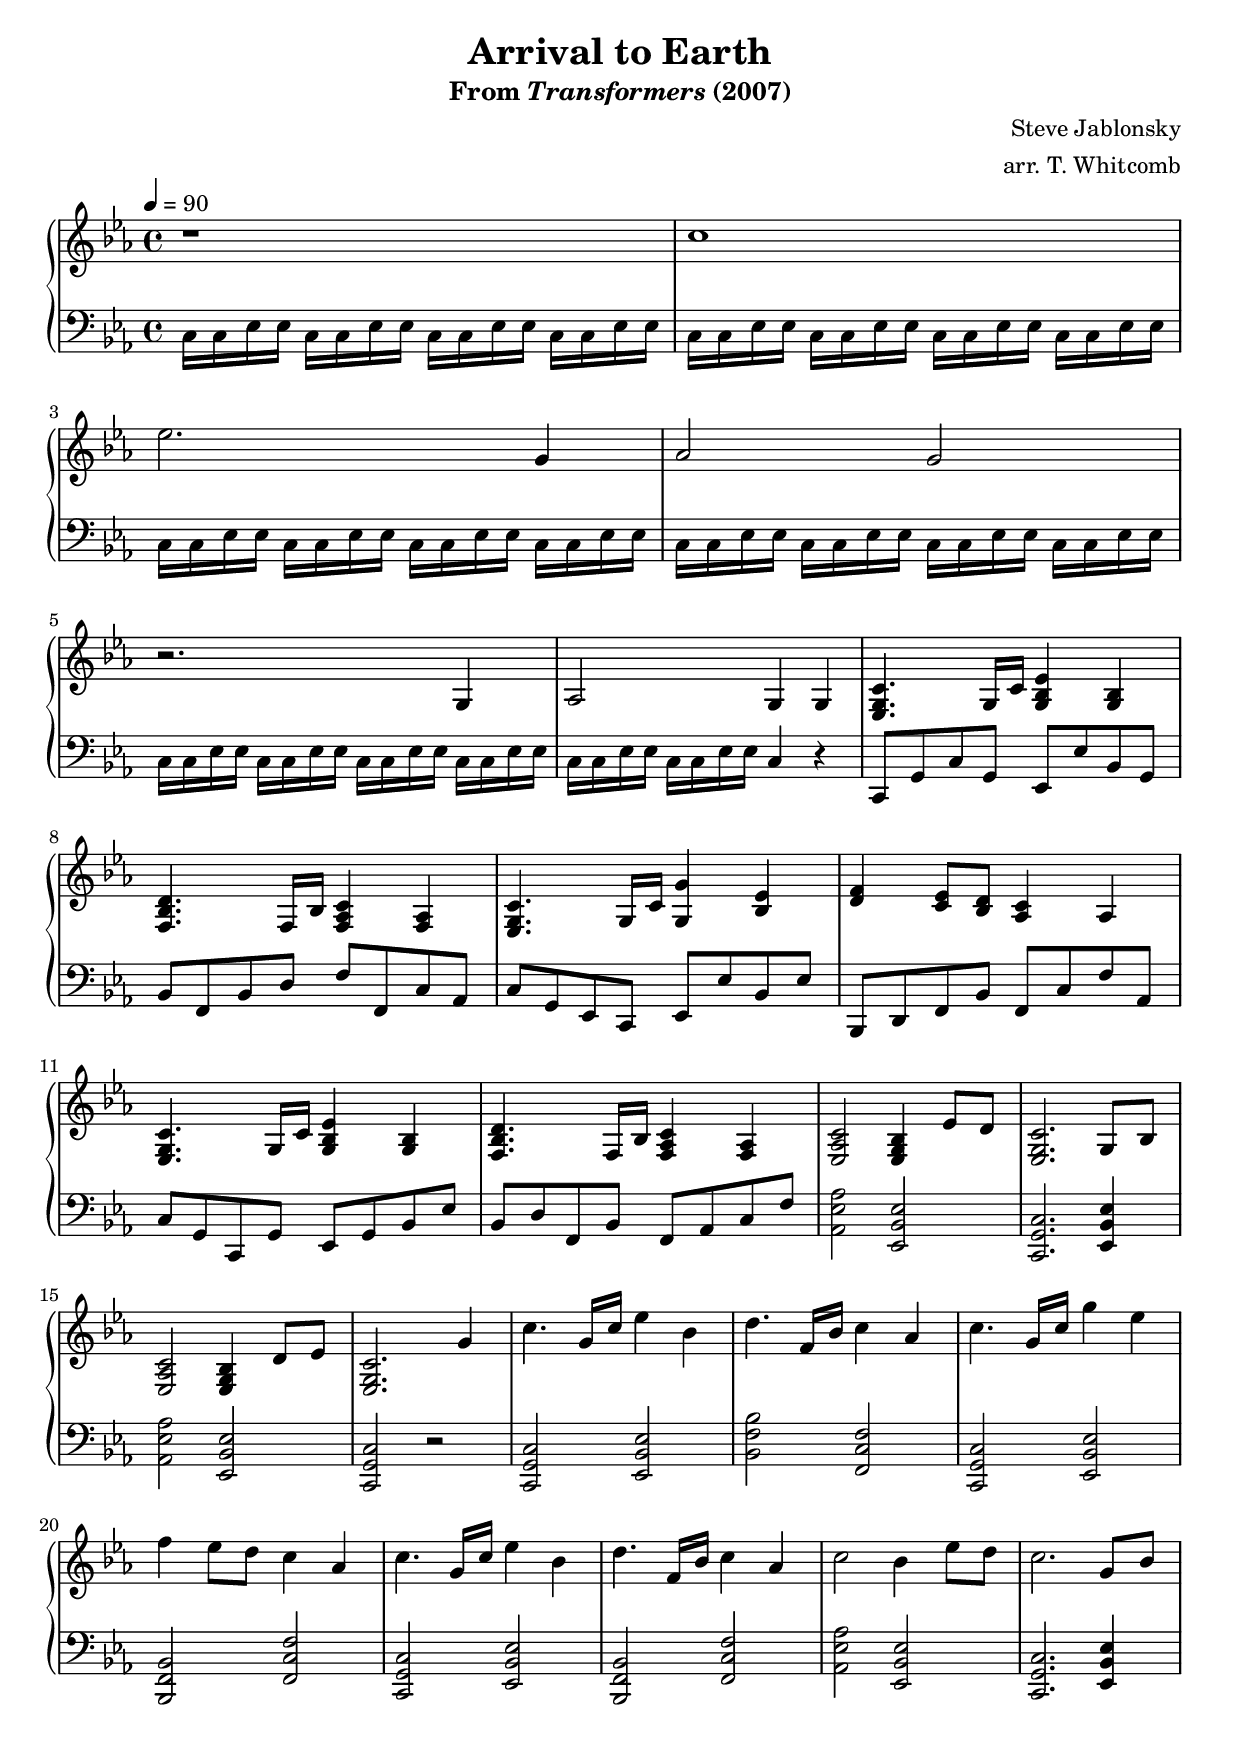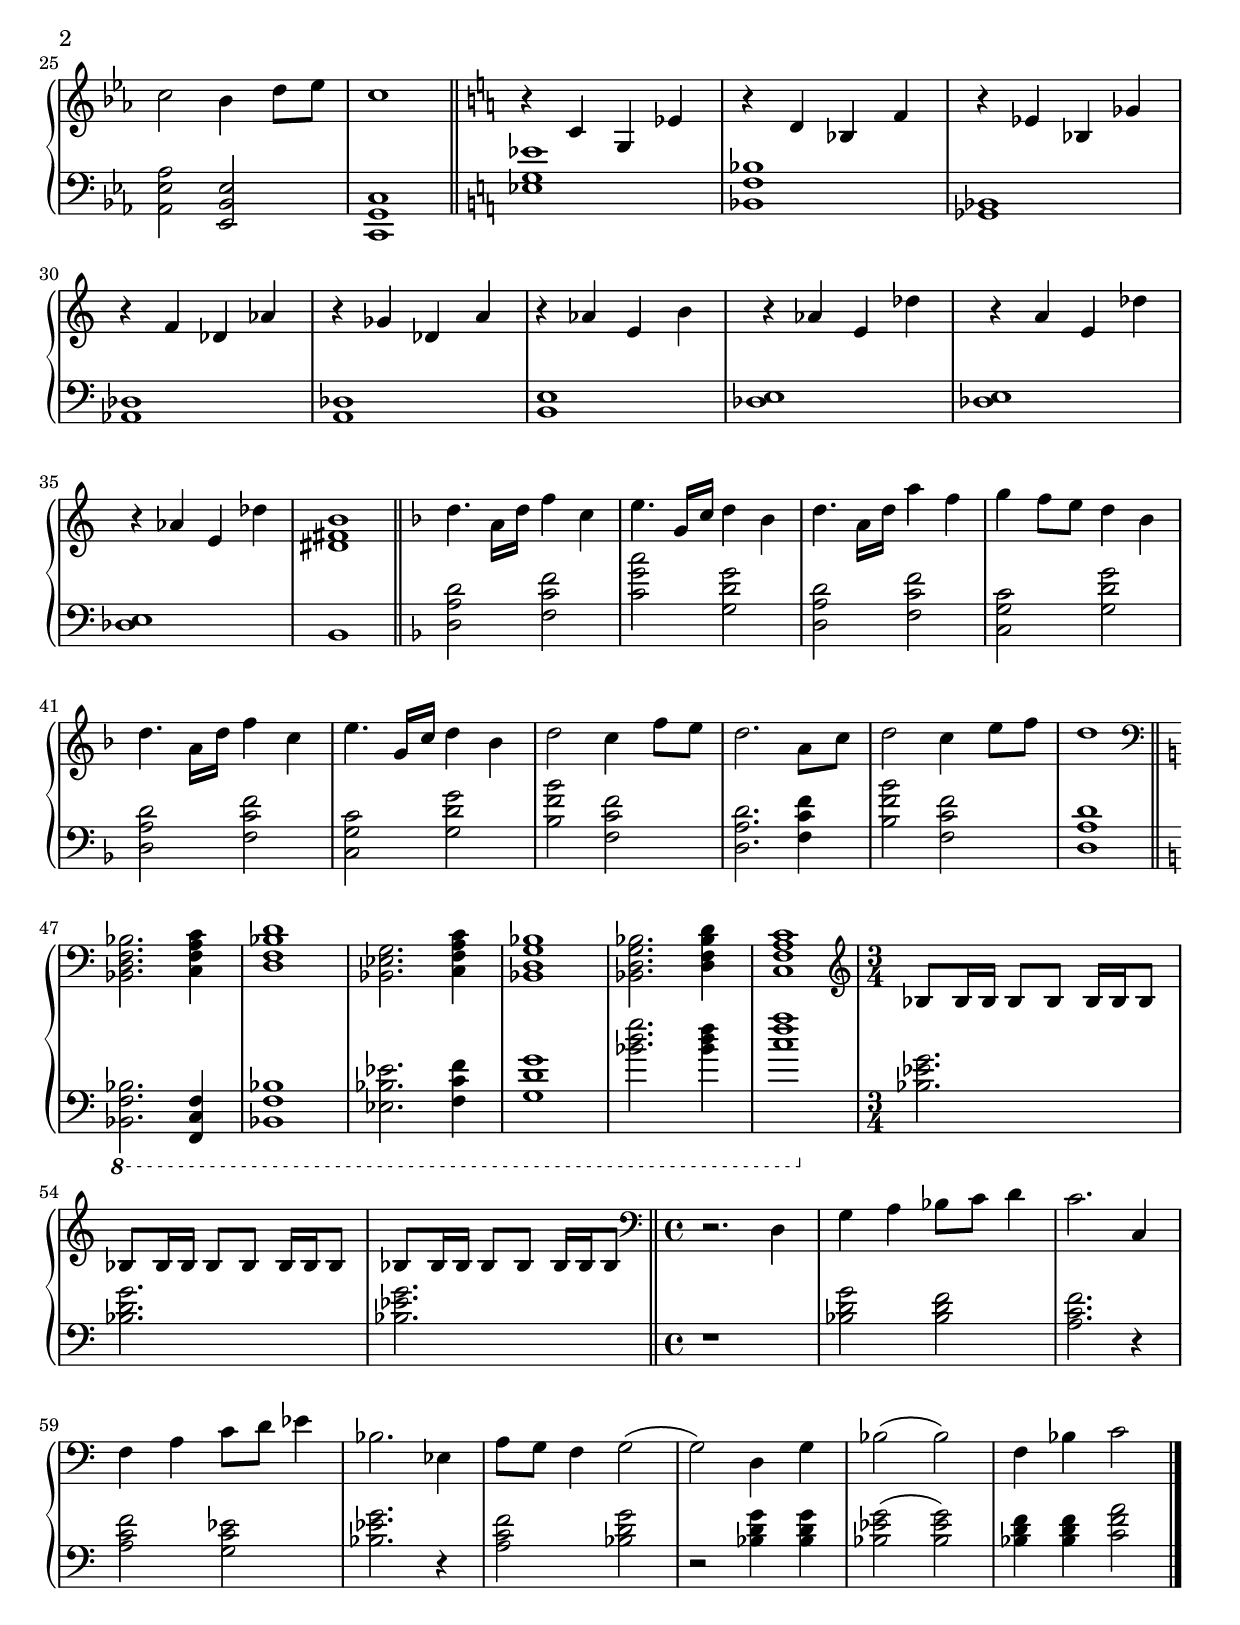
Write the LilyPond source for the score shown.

%\version "2.10.33"

\header
{
  title    = "Arrival to Earth"
%  subtitle = "From Transformers (2007)"
  subtitle = \markup{From {\italic Transformers} (2007)}
  composer = "Steve Jablonsky"
  arranger = "arr. T. Whitcomb"
}

%#(set-global-staff-size 20)
%#(set-default-paper-size "letter")	

jump = { c16 c16 ees16 ees16 }

\score
{
  \new PianoStaff
  <<

    % Treble clef
    \new Staff
    {
      \tempo 4=90
      \clef treble
      \time 4/4
      {
	\key c \minor

	% Introduction
	\relative
	{
	  r1
	  c'1 
	  ees2. g,4 aes2 g2
	  r2. g,4 aes2 g4
	}



	% Main theme
	\relative c'
	{
	  % Only need partial if we leave off the intro
	  %\partial 4 g4
	  g4
	  <ees g c>4. g16 c16 <g bes ees>4 <g bes>4 
	  <f bes d>4. f16 bes16 <f aes c>4 <f aes>4 
	  <ees g c>4. g16 c16 <g g'>4 <bes ees>4 
	  <d f>4 <c ees>8 <bes d>8 <aes c>4 aes4 
	  <ees g c>4. g16 c16 <g bes ees>4 <g bes>4 
	  <f bes d>4. f16 bes16 <f aes c>4 <f aes>4 
	  <ees aes c>2 <ees g bes>4 ees'8 d8
	  <ees, g c>2. g8 bes8 
	  <ees, aes c>2 <ees g bes>4 d'8 ees8 
	  <ees, g c>2. 
	}
	% Main theme - octave up
	\relative c''
	{
	  g4 
	  c4. g16 c16 ees4 bes4 
	  d4. f,16 bes16 c4 aes4 
	  c4. g16 c16 g'4 ees4 
	  f4 ees8 d8 c4 aes4 
	  c4. g16 c16 ees4 bes4 
	  d4. f,16 bes16 c4 aes4 
	  c2 bes4 ees8 d8
	  c2. g8 bes8 
	  c2 bes4 d8 ees8
	  c1
	}

	\bar "||"
	\key c \major
	\relative c'
	{
	  r4 c4 g4 ees'4
	  r4 d4 bes4 f'4
	  r4 ees4 bes4 ges'4
	  r4 f4 des4 aes'4
	  r4 ges4 des4 a'4
	  r4 aes4 e4 b'4
	  r4 aes4 e4 des'4
	  r4 a4 e4 des'4
	  r4 aes4 e4 des'4
	  <dis, fis b>1
	}

	\bar "||"
	\key d \minor
	% Main theme - restatement
	\transpose c d
	{
	  \relative c''
	  {
	    c4. g16 c16 ees4 bes4 
	    d4. f,16 bes16 c4 aes4 
	    c4. g16 c16 g'4 ees4 
	    f4 ees8 d8 c4 aes4 
	    c4. g16 c16 ees4 bes4 
	    d4. f,16 bes16 c4 aes4 
	    c2 bes4 ees8 d8
	    c2. g8 bes8 
	    c2 bes4 d8 ees8
	    c1
	  }
	}

	
	\bar "||"
	\key c \major
	% Choral bit
	\relative c'
	{
	  \clef bass
	  <bes, d f bes>2. <c f a c>4 <d f bes d>1
	  <bes ees g>2. <c f a c>4 <bes d g bes>1
	  <bes d g bes>2. <d f bes d>4 <c f a c>1

	  \time 3/4
	  \clef treble
	  bes'8 bes16 bes16 bes8 bes8 bes16 bes16 bes8
	  bes8 bes16 bes16 bes8 bes8 bes16 bes16 bes8
	  bes8 bes16 bes16 bes8 bes8 bes16 bes16 bes8
	  \time 4/4
	}
	
	% "Autobots" theme
	\bar "||"
	\clef bass
	\relative c
	{
	  r2. d4 g4 a4 bes8 c8 d4 c2.
	  c,4 f4 a4 c8 d8 ees4 bes2.
	  ees,4 a8 g8 f4 g2( g2)
	  % Another choral bit
	  d4 g4 bes2( bes2)
	  f4 bes4 c2
	}

	\bar "|."
      }
    }


    % Bass clef
    \new Staff
    {
      \clef bass
      \key c \minor

      \relative c
      {
	\jump \jump \jump \jump
	\jump \jump \jump \jump
	\jump \jump \jump \jump
	\jump \jump \jump \jump
	\jump \jump \jump \jump
	\jump \jump c4 
      }

      \relative c
      {
	% Only need partial if we leave off the intro
	%\partial 4 r4
	r4

	% Main theme
	c,8 g'8 c8 g8 ees8 ees'8 bes8 g8 
	%<c, g' c>2 <ees bes' ees>2
	bes8 f8 bes8 d8 f8 f,8 c'8 aes8
	%<bes' f' bes>2 <f c' f>2
	c8 g8 ees8 c8 ees8 ees'8 bes8 ees8
	%<c g' c>2 <ees bes' ees>2
	bes,8 d8 f8 bes8 f8 c'8 f8 aes,8
	%<bes, f' bes>2 <f' c' f>2
	c8 g8 c,8 g'8 ees8 g8 bes8 ees8
	%<c g' c>2 <ees bes' ees>2
	bes8 d8 f,8 bes8 f8 aes8 c8 f8
	%<bes, f' bes>2 <f' c' f>2
	
	<aes, ees' aes>2	<ees bes' ees>2
	<c g' c>2.
	<ees bes' ees>4
	<aes ees' aes>2
	<ees bes' ees>2
	<c g' c>2 r2

	% Main theme - one octave up
	<c g' c>2
	<ees bes' ees>2
	<bes' f' bes>2
	<f c' f>2
	<c g' c>2
	<ees bes' ees>2
	<bes f' bes>2
	<f' c' f>2
	<c g' c>2
	<ees bes' ees>2
	<bes f' bes>2
	<f' c' f>2
	<aes ees' aes>2
	<ees bes' ees>2
	<c g' c>2.
	<ees bes' ees>4
	<aes ees' aes>2
	<ees bes' ees>2
	<c g' c>1
	
	% Brass
	\key c \major
	<ees' g ees'>1
	<bes f' bes>1
	<bes ges>1
	<des aes>1
	<des a>1
	<e b>1
	<e des>1
	<e des>1
	<e des>1
	<b>1

	\key d \minor
	\transpose c d
	{
	  \relative c
	  {
	    <c g' c>2
	    <ees bes' ees>2
	    <bes' f' bes>2
	    <f c' f>2
	    <c g' c>2
	    <ees bes' ees>2
	    <bes f' bes>2
	    <f' c' f>2
	    <c g' c>2
	    <ees bes' ees>2
	    <bes f' bes>2
	    <f' c' f>2
	    <aes ees' aes>2
	    <ees bes' ees>2
	    <c g' c>2.
	    <ees bes' ees>4
	    <aes ees' aes>2
	    <ees bes' ees>2
	    <c g' c>1
	  }
	}

	% Choral bit
	\key c \major
	#(set-octavation -1)
	<bes, f' bes>2. <f c' f>4 <bes f' bes>1
%	<bes d g>2. <c f a>4 <d f bes>1
	<ees bes' ees>2. <f c' f>4 <g d' g>1
%	<bes'' ees g>2. <c f a>4 <bes d g>1
	<bes' d g>2. <bes d f>4 <c f a>1
	#(set-octavation 0)
	\time 3/4
	<bes ees g>2.
	<bes d g>2.
	<bes ees g>2.
	\time 4/4
	% "Autobots" theme
	r1 <bes d g>2 <bes d f>2 <a c f>2.
%	r4 r1 <bes ees g>2. r4
	r4 
	<a c f>2 <g c ees>2 
	<bes ees g>2. r4
	<a c f>2 <bes d g>2 r2
	% Another choral bit
	<bes d g>4 <bes d g>4 <bes ees g>2( <bes ees g>2)
	<bes d f>4 <bes d f>4 <c f a>2


	\bar "|."
      }
    }
  >>

  \midi
  {

  }
  \layout
  {
  }
}
\paper
{
  indent = 0
}